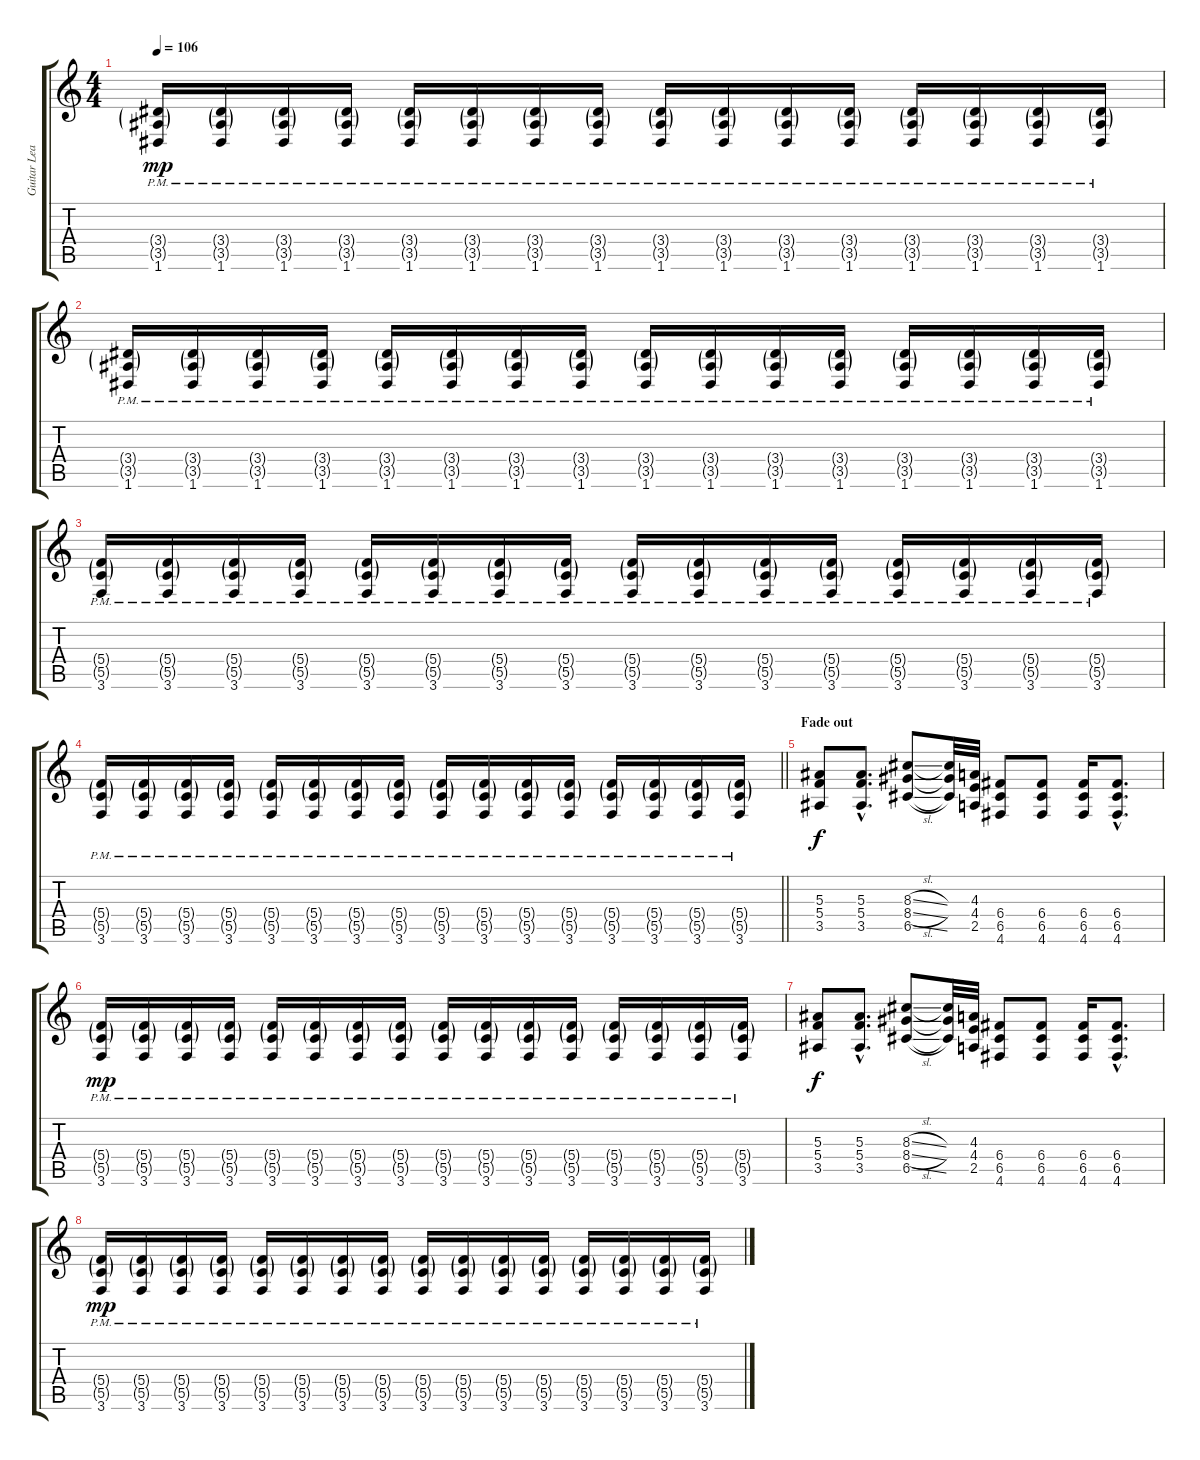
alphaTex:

\track ("Guitar Lead 1" "Guitar Lea") {instrument overdrivenguitar}
\staff {score tabs}
\tuning (D4 A3 F3 C3 G2 D2) {hide}
\ts (4 4)
\tempo 106
\clef g2
\ks c
(3.4{g pm} 3.5{g pm} 1.6{pm}).16{dy mp} (3.4{g pm} 3.5{g pm} 1.6{pm}).16 (3.4{g pm} 3.5{g pm} 1.6{pm}).16 (3.4{g pm} 3.5{g pm} 1.6{pm}).16 (3.4{g pm} 3.5{g pm} 1.6{pm}).16 (3.4{g pm} 3.5{g pm} 1.6{pm}).16 (3.4{g pm} 3.5{g pm} 1.6{pm}).16 (3.4{g pm} 3.5{g pm} 1.6{pm}).16 (3.4{g pm} 3.5{g pm} 1.6{pm}).16 (3.4{g pm} 3.5{g pm} 1.6{pm}).16 (3.4{g pm} 3.5{g pm} 1.6{pm}).16 (3.4{g pm} 3.5{g pm} 1.6{pm}).16 (3.4{g pm} 3.5{g pm} 1.6{pm}).16 (3.4{g pm} 3.5{g pm} 1.6{pm}).16 (3.4{g pm} 3.5{g pm} 1.6{pm}).16 (3.4{g pm} 3.5{g pm} 1.6{pm}).16 |
(3.4{g pm} 3.5{g pm} 1.6{pm}).16 (3.4{g pm} 3.5{g pm} 1.6{pm}).16 (3.4{g pm} 3.5{g pm} 1.6{pm}).16 (3.4{g pm} 3.5{g pm} 1.6{pm}).16 (3.4{g pm} 3.5{g pm} 1.6{pm}).16 (3.4{g pm} 3.5{g pm} 1.6{pm}).16 (3.4{g pm} 3.5{g pm} 1.6{pm}).16 (3.4{g pm} 3.5{g pm} 1.6{pm}).16 (3.4{g pm} 3.5{g pm} 1.6{pm}).16 (3.4{g pm} 3.5{g pm} 1.6{pm}).16 (3.4{g pm} 3.5{g pm} 1.6{pm}).16 (3.4{g pm} 3.5{g pm} 1.6{pm}).16 (3.4{g pm} 3.5{g pm} 1.6{pm}).16 (3.4{g pm} 3.5{g pm} 1.6{pm}).16 (3.4{g pm} 3.5{g pm} 1.6{pm}).16 (3.4{g pm} 3.5{g pm} 1.6{pm}).16 |
(5.4{g pm} 5.5{g pm} 3.6{pm}).16 (5.4{g pm} 5.5{g pm} 3.6{pm}).16 (5.4{g pm} 5.5{g pm} 3.6{pm}).16 (5.4{g pm} 5.5{g pm} 3.6{pm}).16 (5.4{g pm} 5.5{g pm} 3.6{pm}).16 (5.4{g pm} 5.5{g pm} 3.6{pm}).16 (5.4{g pm} 5.5{g pm} 3.6{pm}).16 (5.4{g pm} 5.5{g pm} 3.6{pm}).16 (5.4{g pm} 5.5{g pm} 3.6{pm}).16 (5.4{g pm} 5.5{g pm} 3.6{pm}).16 (5.4{g pm} 5.5{g pm} 3.6{pm}).16 (5.4{g pm} 5.5{g pm} 3.6{pm}).16 (5.4{g pm} 5.5{g pm} 3.6{pm}).16 (5.4{g pm} 5.5{g pm} 3.6{pm}).16 (5.4{g pm} 5.5{g pm} 3.6{pm}).16 (5.4{g pm} 5.5{g pm} 3.6{pm}).16 |
\barLineRight lightlight
(5.4{g pm} 5.5{g pm} 3.6{pm}).16 (5.4{g pm} 5.5{g pm} 3.6{pm}).16 (5.4{g pm} 5.5{g pm} 3.6{pm}).16 (5.4{g pm} 5.5{g pm} 3.6{pm}).16 (5.4{g pm} 5.5{g pm} 3.6{pm}).16 (5.4{g pm} 5.5{g pm} 3.6{pm}).16 (5.4{g pm} 5.5{g pm} 3.6{pm}).16 (5.4{g pm} 5.5{g pm} 3.6{pm}).16 (5.4{g pm} 5.5{g pm} 3.6{pm}).16 (5.4{g pm} 5.5{g pm} 3.6{pm}).16 (5.4{g pm} 5.5{g pm} 3.6{pm}).16 (5.4{g pm} 5.5{g pm} 3.6{pm}).16 (5.4{g pm} 5.5{g pm} 3.6{pm}).16 (5.4{g pm} 5.5{g pm} 3.6{pm}).16 (5.4{g pm} 5.5{g pm} 3.6{pm}).16 (5.4{g pm} 5.5{g pm} 3.6{pm}).16 |
\section ("" "Fade out")
(5.3 5.4 3.5).8{dy f} (5.3{hac} 5.4{hac} 3.5{hac}).8{d} (8.3{sl} 8.4{sl} 6.5{sl}).8 (8.3{t} 8.4{t} 6.5{t}).32 (4.3 4.4 2.5).32 (6.4 6.5 4.6).8 (6.4 6.5 4.6).8 (6.4 6.5 4.6).16 (6.4{hac} 6.5{hac} 4.6{hac}).8{d} |
(5.4{g pm} 5.5{g pm} 3.6{pm}).16{dy mp} (5.4{g pm} 5.5{g pm} 3.6{pm}).16 (5.4{g pm} 5.5{g pm} 3.6{pm}).16 (5.4{g pm} 5.5{g pm} 3.6{pm}).16 (5.4{g pm} 5.5{g pm} 3.6{pm}).16 (5.4{g pm} 5.5{g pm} 3.6{pm}).16 (5.4{g pm} 5.5{g pm} 3.6{pm}).16 (5.4{g pm} 5.5{g pm} 3.6{pm}).16 (5.4{g pm} 5.5{g pm} 3.6{pm}).16 (5.4{g pm} 5.5{g pm} 3.6{pm}).16 (5.4{g pm} 5.5{g pm} 3.6{pm}).16 (5.4{g pm} 5.5{g pm} 3.6{pm}).16 (5.4{g pm} 5.5{g pm} 3.6{pm}).16 (5.4{g pm} 5.5{g pm} 3.6{pm}).16 (5.4{g pm} 5.5{g pm} 3.6{pm}).16 (5.4{g pm} 5.5{g pm} 3.6{pm}).16 |
(5.3 5.4 3.5).8{dy f} (5.3{hac} 5.4{hac} 3.5{hac}).8{d} (8.3{sl} 8.4{sl} 6.5{sl}).8 (8.3{t} 8.4{t} 6.5{t}).32 (4.3 4.4 2.5).32 (6.4 6.5 4.6).8 (6.4 6.5 4.6).8 (6.4 6.5 4.6).16 (6.4{hac} 6.5{hac} 4.6{hac}).8{d} |
(5.4{g pm} 5.5{g pm} 3.6{pm}).16{dy mp} (5.4{g pm} 5.5{g pm} 3.6{pm}).16 (5.4{g pm} 5.5{g pm} 3.6{pm}).16 (5.4{g pm} 5.5{g pm} 3.6{pm}).16 (5.4{g pm} 5.5{g pm} 3.6{pm}).16 (5.4{g pm} 5.5{g pm} 3.6{pm}).16 (5.4{g pm} 5.5{g pm} 3.6{pm}).16 (5.4{g pm} 5.5{g pm} 3.6{pm}).16 (5.4{g pm} 5.5{g pm} 3.6{pm}).16 (5.4{g pm} 5.5{g pm} 3.6{pm}).16 (5.4{g pm} 5.5{g pm} 3.6{pm}).16 (5.4{g pm} 5.5{g pm} 3.6{pm}).16 (5.4{g pm} 5.5{g pm} 3.6{pm}).16 (5.4{g pm} 5.5{g pm} 3.6{pm}).16 (5.4{g pm} 5.5{g pm} 3.6{pm}).16 (5.4{g pm} 5.5{g pm} 3.6{pm}).16
